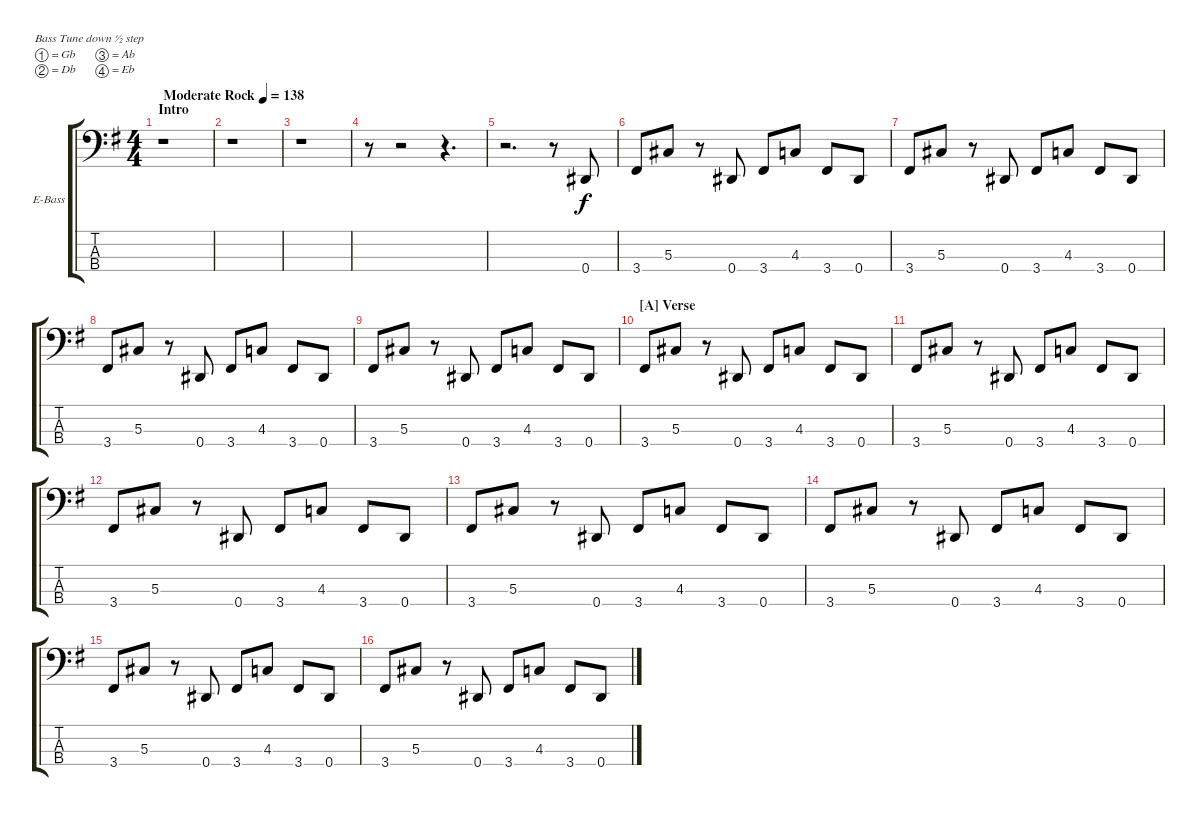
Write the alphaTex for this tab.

\defaultSystemsLayout 4
\bracketExtendMode groupsimilarinstruments
\firstSystemTrackNameOrientation horizontal
\otherSystemsTrackNameOrientation horizontal
\track ("Electric Bass" "E-Bass") {instrument electricbassfinger}
\staff {score tabs}
\tuning (Gb2 Db2 Ab1 Eb1)
\ts (4 4)
\section ("" "Intro")
\tempo (138 "Moderate Rock")
\clef f4
\scale
1.08575
\ks g
r.1{dy f instrument electricbassfinger} |
\scale
0.91425 r.1 |
\scale
1.05549 r.1 |
\scale
0.944515 r.8 r.2 r.4{d} |
\scale
1.05549 r.2{d} r.8 0.4.8 |
\scale
0.944515 3.4.8 5.3.8 r.8 0.4.8 3.4.8 4.3.8 3.4.8 0.4.8 |
\scale
1.05549 3.4.8 5.3.8 r.8 0.4.8 3.4.8 4.3.8 3.4.8 0.4.8 |
\scale
0.944515 3.4.8 5.3.8 r.8 0.4.8 3.4.8 4.3.8 3.4.8 0.4.8 |
\scale
1.05549 3.4.8 5.3.8 r.8 0.4.8 3.4.8 4.3.8 3.4.8 0.4.8 |
\section ("A" "Verse")
\scale
0.944515 3.4.8 5.3.8 r.8 0.4.8 3.4.8 4.3.8 3.4.8 0.4.8 |
\scale
1.05549 3.4.8 5.3.8 r.8 0.4.8 3.4.8 4.3.8 3.4.8 0.4.8 |
\scale
0.944515 3.4.8 5.3.8 r.8 0.4.8 3.4.8 4.3.8 3.4.8 0.4.8 |
\scale
1.05549 3.4.8 5.3.8 r.8 0.4.8 3.4.8 4.3.8 3.4.8 0.4.8 |
\scale
0.944515 3.4.8 5.3.8 r.8 0.4.8 3.4.8 4.3.8 3.4.8 0.4.8 |
\scale
1.05549 3.4.8 5.3.8 r.8 0.4.8 3.4.8 4.3.8 3.4.8 0.4.8 |
\scale
0.944515 3.4.8 5.3.8 r.8 0.4.8 3.4.8 4.3.8 3.4.8 0.4.8
